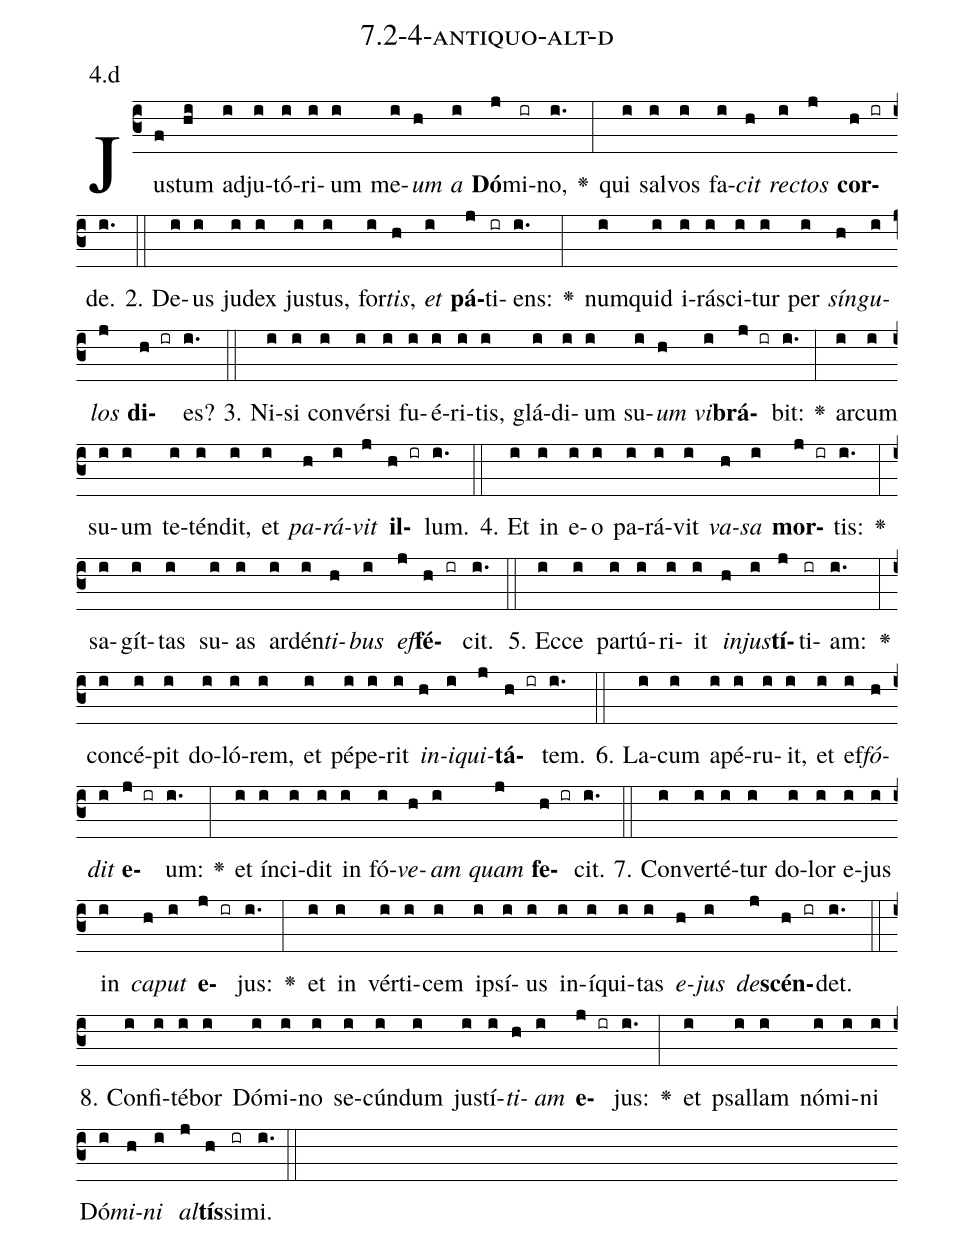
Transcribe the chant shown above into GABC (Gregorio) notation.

name: 7.2-4-antiquo-alt-d;
annotation: 4.d;
%%
(c3)Jus(f)tum(hi) ad(i)ju(i)tó(i)ri(i)um(i) me(i)<i>um</i>(h) <i>a</i>(i) <b>Dó</b>(j)mi(ir)no,(i.) <v>\greheightstar</v>(:) qui(i) sal(i)vos(i) fa(i)<i>cit</i>(h) <i>rec</i>(i)<i>tos</i>(j) <b>cor</b>(h ir)de.(i.) (::)
2. De(i)us(i) ju(i)dex(i) jus(i)tus,(i) for(i)<i>tis</i>,(h) <i>et</i>(i) <b>pá</b>(j)ti(ir)ens:(i.) <v>\greheightstar</v>(:) num(i)quid(i) i(i)rá(i)sci(i)tur(i) per(i) <i>sín</i>(h)<i>gu</i>(i)<i>los</i>(j) <b>di</b>(h ir)es?(i.) (::)
3. Ni(i)si(i) con(i)vér(i)si(i) fu(i)é(i)ri(i)tis,(i) glá(i)di(i)um(i) su(i)<i>um</i>(h) <i>vi</i>(i)<b>brá</b>(j ir)bit:(i.) <v>\greheightstar</v>(:) ar(i)cum(i) su(i)um(i) te(i)tén(i)dit,(i) et(i) <i>pa</i>(h)<i>rá</i>(i)<i>vit</i>(j) <b>il</b>(h ir)lum.(i.) (::)
4. Et(i) in(i) e(i)o(i) pa(i)rá(i)vit(i) <i>va</i>(h)<i>sa</i>(i) <b>mor</b>(j ir)tis:(i.) <v>\greheightstar</v>(:) sa(i)gít(i)tas(i) su(i)as(i) ar(i)dén(i)<i>ti</i>(h)<i>bus</i>(i) <i>ef</i>(j)<b>fé</b>(h ir)cit.(i.) (::)
5. Ec(i)ce(i) par(i)tú(i)ri(i)it(i) <i>in</i>(h)<i>jus</i>(i)<b>tí</b>(j)ti(ir)am:(i.) <v>\greheightstar</v>(:) con(i)cé(i)pit(i) do(i)ló(i)rem,(i) et(i) pé(i)pe(i)rit(i) <i>in</i>(h)<i>i</i>(i)<i>qui</i>(j)<b>tá</b>(h ir)tem.(i.) (::)
6. La(i)cum(i) a(i)pé(i)ru(i)it,(i) et(i) ef(i)<i>fó</i>(h)<i>dit</i>(i) <b>e</b>(j ir)um:(i.) <v>\greheightstar</v>(:) et(i) ín(i)ci(i)dit(i) in(i) fó(i)<i>ve</i>(h)<i>am</i>(i) <i>quam</i>(j) <b>fe</b>(h ir)cit.(i.) (::)
7. Con(i)ver(i)té(i)tur(i) do(i)lor(i) e(i)jus(i) in(i) <i>ca</i>(h)<i>put</i>(i) <b>e</b>(j ir)jus:(i.) <v>\greheightstar</v>(:) et(i) in(i) vér(i)ti(i)cem(i) ip(i)sí(i)us(i) in(i)í(i)qui(i)tas(i) <i>e</i>(h)<i>jus</i>(i) <i>de</i>(j)<b>scén</b>(h ir)det.(i.) (::)
8. Con(i)fi(i)té(i)bor(i) Dó(i)mi(i)no(i) se(i)cún(i)dum(i) jus(i)tí(i)<i>ti</i>(h)<i>am</i>(i) <b>e</b>(j ir)jus:(i.) <v>\greheightstar</v>(:) et(i) psal(i)lam(i) nó(i)mi(i)ni(i) Dó(i)<i>mi</i>(h)<i>ni</i>(i) <i>al</i>(j)<b>tís</b>(h)si(ir)mi.(i.) (::)
